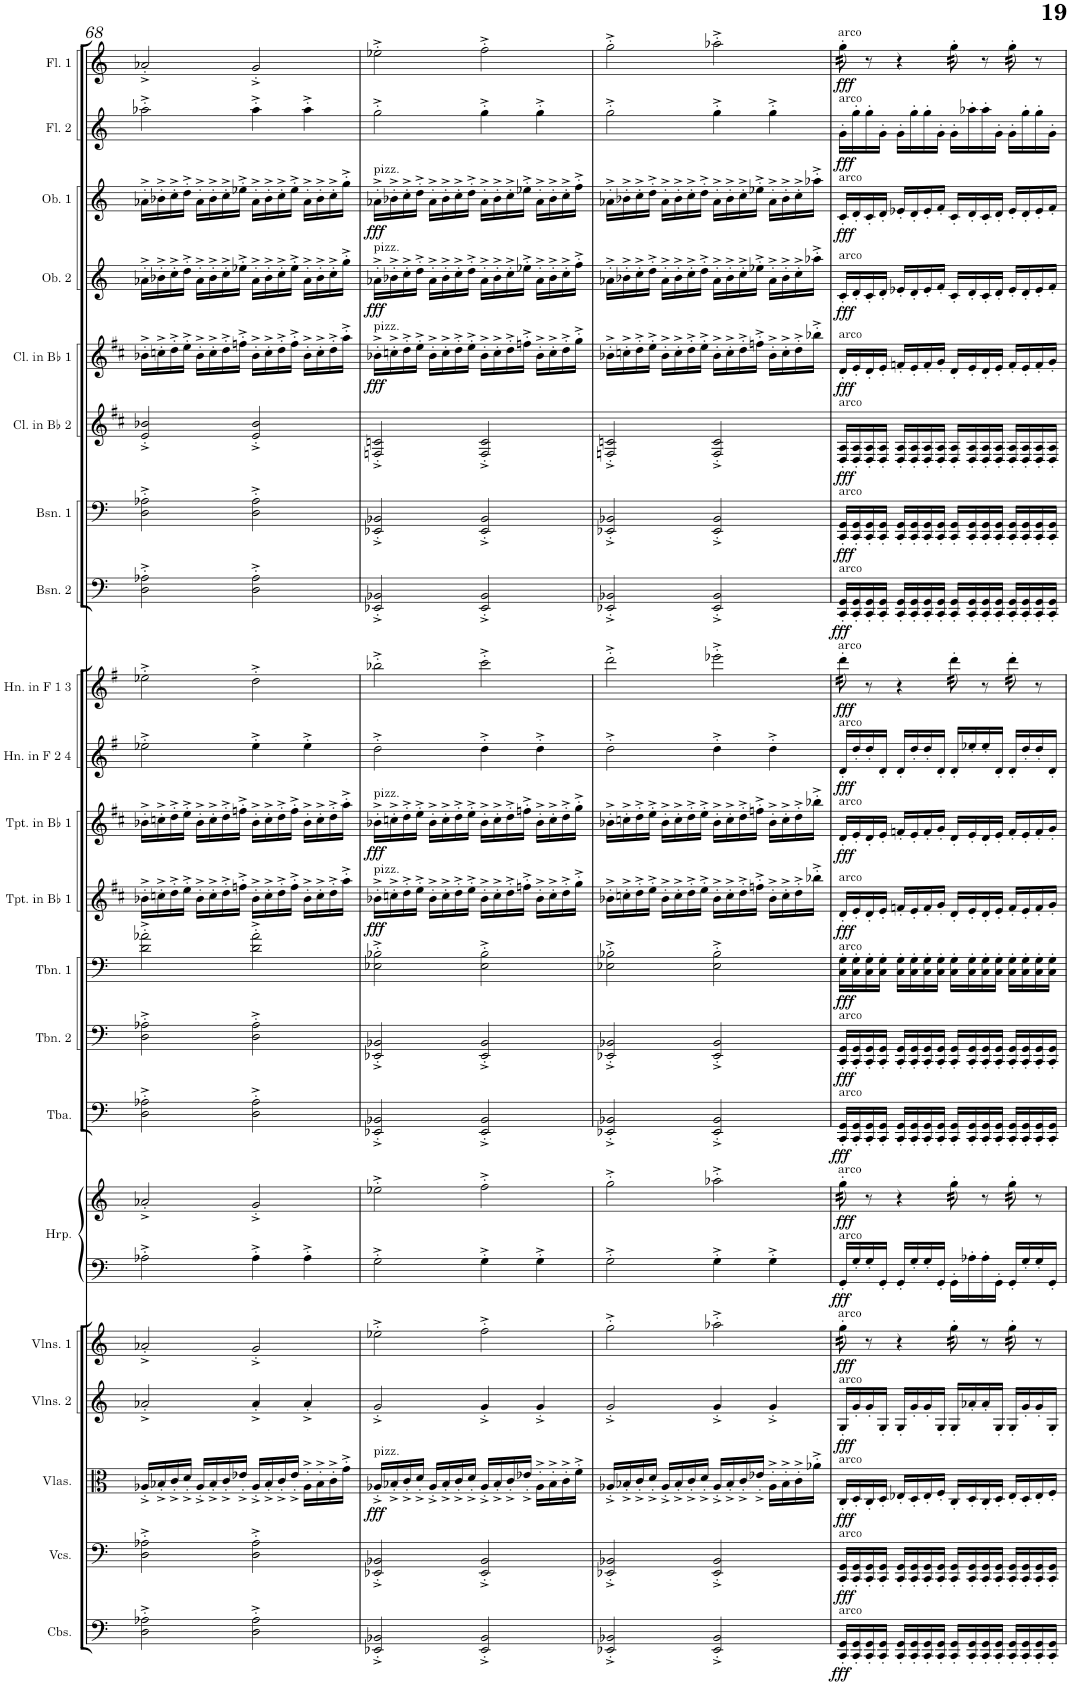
**kern	**dynam	**kern	**dynam	**kern	**dynam	**kern	**dynam	**kern	**dynam	**kern	**kern	**dynam	**kern	**dynam	**kern	**dynam	**kern	**dynam	**kern	**dynam	**kern	**dynam	**kern	**dynam	**kern	**dynam	**kern	**dynam	**kern	**dynam	**kern	**dynam	**kern	**dynam	**kern	**dynam	**kern	**dynam	**kern	**dynam	**kern	**dynam
*part21	*part21	*part20	*part20	*part19	*part19	*part18	*part18	*part17	*part17	*part16	*part16	*part16	*part15	*part15	*part14	*part14	*part13	*part13	*part12	*part12	*part11	*part11	*part10	*part10	*part9	*part9	*part8	*part8	*part7	*part7	*part6	*part6	*part5	*part5	*part4	*part4	*part3	*part3	*part2	*part2	*part1	*part1
*staff22	*staff22	*staff21	*staff21	*staff20	*staff20	*staff19	*staff19	*staff18	*staff18	*staff17	*staff16	*staff16/17	*staff15	*staff15	*staff14	*staff14	*staff13	*staff13	*staff12	*staff12	*staff11	*staff11	*staff10	*staff10	*staff9	*staff9	*staff8	*staff8	*staff7	*staff7	*staff6	*staff6	*staff5	*staff5	*staff4	*staff4	*staff3	*staff3	*staff2	*staff2	*staff1	*staff1
*I"Contrabasses	*	*I"Violoncellos	*	*I"Violas	*	*I"Violins 2	*	*I"Violins 1	*	*I"Harp	*	*	*I"Tuba	*	*I"Trombone 2	*	*I"Trombone 1	*	*I"Trumpet in Bb 1	*	*I"Trumpet in Bb 1	*	*I"Horn in F 2 &amp; 4	*	*I"Horn in F 1 &amp; 3	*	*I"Bassoon 2	*	*I"Bassoon 1	*	*I"Clarinet in Bb 2	*	*I"Clarinet in Bb 1	*	*I"Oboe 2	*	*I"Oboe 1	*	*I"Flute 2	*	*I"Flute 1	*
*I'Cbs.	*	*I'Vcs.	*	*I'Vlas.	*	*I'Vlns. 2	*	*I'Vlns. 1	*	*I'Hrp.	*	*	*I'Tba.	*	*I'Tbn. 2	*	*I'Tbn. 1	*	*I'Tpt. in Bb 1	*	*I'Tpt. in Bb 1	*	*I'Hn. in F 2 4	*	*I'Hn. in F 1 3	*	*I'Bsn. 2	*	*I'Bsn. 1	*	*I'Cl. in Bb 2	*	*I'Cl. in Bb 1	*	*I'Ob. 2	*	*I'Ob. 1	*	*I'Fl. 2	*	*I'Fl. 1	*
!!LO:PB:g=z
*clefF4	*	*clefF4	*	*clefC3	*	*clefG2	*	*clefG2	*	*clefF4	*clefG2	*	*clefF4	*	*clefF4	*	*clefF4	*	*clefG2	*	*clefG2	*	*clefG2	*	*clefG2	*	*clefF4	*	*clefF4	*	*clefG2	*	*clefG2	*	*clefG2	*	*clefG2	*	*clefG2	*	*clefG2	*
*Trd7c12	*	*	*	*	*	*	*	*	*	*	*	*	*	*	*	*	*	*	*Trd1c2	*	*Trd1c2	*	*Trd4c7	*	*Trd4c7	*	*	*	*	*	*Trd1c2	*	*Trd1c2	*	*	*	*	*	*	*	*	*
*k[]	*	*k[]	*	*k[]	*	*k[]	*	*k[]	*	*k[]	*k[]	*	*k[]	*	*k[]	*	*k[]	*	*k[f#c#]	*	*k[f#c#]	*	*k[f#]	*	*k[f#]	*	*k[]	*	*k[]	*	*k[f#c#]	*	*k[f#c#]	*	*k[]	*	*k[]	*	*k[]	*	*k[]	*
*M4/4	*	*M4/4	*	*M4/4	*	*M4/4	*	*M4/4	*	*M4/4	*M4/4	*	*M4/4	*	*M4/4	*	*M4/4	*	*M4/4	*	*M4/4	*	*M4/4	*	*M4/4	*	*M4/4	*	*M4/4	*	*M4/4	*	*M4/4	*	*M4/4	*	*M4/4	*	*M4/4	*	*M4/4	*
=68	=68	=68	=68	=68	=68	=68	=68	=68	=68	=68	=68	=68	=68	=68	=68	=68	=68	=68	=68	=68	=68	=68	=68	=68	=68	=68	=68	=68	=68	=68	=68	=68	=68	=68	=68	=68	=68	=68	=68	=68	=68	=68
2D\'^ 2A-X\'^	.	2D\'^ 2A-X\'^	.	16A-X'^/LL	.	2a-X'^/	.	2a-X'^/	.	2A-X'^\	2a-X'^/	.	2D\'^ 2A-X\'^	.	2D\'^ 2A-X\'^	.	2d\'^ 2a-X\'^	.	16b-X'^\LL	.	16b-X'^\LL	.	2ee-X'^\	.	2ee-X'^\	.	2D\'^ 2A-X\'^	.	2D\'^ 2A-X\'^	.	2e/'^ 2b-X/'^	.	16b-X'^\LL	.	16a-X'^\LL	.	16a-X'^\LL	.	2aa-X'^\	.	2a-X'^/	.
.	.	.	.	16B-X'^/	.	.	.	.	.	.	.	.	.	.	.	.	.	.	16ccn'^\	.	16ccn'^\	.	.	.	.	.	.	.	.	.	.	.	16ccn'^\	.	16b-X'^\	.	16b-X'^\	.	.	.	.	.
.	.	.	.	16c'^/	.	.	.	.	.	.	.	.	.	.	.	.	.	.	16dd'^\	.	16dd'^\	.	.	.	.	.	.	.	.	.	.	.	16dd'^\	.	16cc'^\	.	16cc'^\	.	.	.	.	.
.	.	.	.	16d'^/JJ	.	.	.	.	.	.	.	.	.	.	.	.	.	.	16ee'^\JJ	.	16ee'^\JJ	.	.	.	.	.	.	.	.	.	.	.	16ee'^\JJ	.	16dd'^\JJ	.	16dd'^\JJ	.	.	.	.	.
.	.	.	.	16A-'^/LL	.	.	.	.	.	.	.	.	.	.	.	.	.	.	16b-'^\LL	.	16b-'^\LL	.	.	.	.	.	.	.	.	.	.	.	16b-'^\LL	.	16a-'^\LL	.	16a-'^\LL	.	.	.	.	.
.	.	.	.	16B-'^/	.	.	.	.	.	.	.	.	.	.	.	.	.	.	16cc'^\	.	16cc'^\	.	.	.	.	.	.	.	.	.	.	.	16cc'^\	.	16b-'^\	.	16b-'^\	.	.	.	.	.
.	.	.	.	16c'^/	.	.	.	.	.	.	.	.	.	.	.	.	.	.	16dd'^\	.	16dd'^\	.	.	.	.	.	.	.	.	.	.	.	16dd'^\	.	16cc'^\	.	16cc'^\	.	.	.	.	.
.	.	.	.	16e-X'^/JJ	.	.	.	.	.	.	.	.	.	.	.	.	.	.	16ffn'^\JJ	.	16ffn'^\JJ	.	.	.	.	.	.	.	.	.	.	.	16ffn'^\JJ	.	16ee-X'^\JJ	.	16ee-X'^\JJ	.	.	.	.	.
2D\'^ 2A-\'^	.	2D\'^ 2A-\'^	.	16A-'^/LL	.	4a-'^/	.	2g'^/	.	4A-'^\	2g'^/	.	2D\'^ 2A-\'^	.	2D\'^ 2A-\'^	.	2d\'^ 2a-\'^	.	16b-'^\LL	.	16b-'^\LL	.	4ee-'^\	.	2dd'^\	.	2D\'^ 2A-\'^	.	2D\'^ 2A-\'^	.	2e/'^ 2b-/'^	.	16b-'^\LL	.	16a-'^\LL	.	16a-'^\LL	.	4aa-'^\	.	2g'^/	.
.	.	.	.	16B-'^/	.	.	.	.	.	.	.	.	.	.	.	.	.	.	16cc'^\	.	16cc'^\	.	.	.	.	.	.	.	.	.	.	.	16cc'^\	.	16b-'^\	.	16b-'^\	.	.	.	.	.
.	.	.	.	16c'^/	.	.	.	.	.	.	.	.	.	.	.	.	.	.	16dd'^\	.	16dd'^\	.	.	.	.	.	.	.	.	.	.	.	16dd'^\	.	16cc'^\	.	16cc'^\	.	.	.	.	.
.	.	.	.	16e-'^/JJ	.	.	.	.	.	.	.	.	.	.	.	.	.	.	16ff'^\JJ	.	16ff'^\JJ	.	.	.	.	.	.	.	.	.	.	.	16ff'^\JJ	.	16ee-'^\JJ	.	16ee-'^\JJ	.	.	.	.	.
.	.	.	.	16A-'^\LL	.	4a-'^/	.	.	.	4A-'^\	.	.	.	.	.	.	.	.	16b-'^\LL	.	16b-'^\LL	.	4ee-'^\	.	.	.	.	.	.	.	.	.	16b-'^\LL	.	16a-'^\LL	.	16a-'^\LL	.	4aa-'^\	.	.	.
.	.	.	.	16B-'^\	.	.	.	.	.	.	.	.	.	.	.	.	.	.	16cc'^\	.	16cc'^\	.	.	.	.	.	.	.	.	.	.	.	16cc'^\	.	16b-'^\	.	16b-'^\	.	.	.	.	.
.	.	.	.	16c'^\	.	.	.	.	.	.	.	.	.	.	.	.	.	.	16dd'^\	.	16dd'^\	.	.	.	.	.	.	.	.	.	.	.	16dd'^\	.	16cc'^\	.	16cc'^\	.	.	.	.	.
.	.	.	.	16g'^\JJ	.	.	.	.	.	.	.	.	.	.	.	.	.	.	16aa'^\JJ	.	16aa'^\JJ	.	.	.	.	.	.	.	.	.	.	.	16aa'^\JJ	.	16gg'^\JJ	.	16gg'^\JJ	.	.	.	.	.
=69	=69	=69	=69	=69	=69	=69	=69	=69	=69	=69	=69	=69	=69	=69	=69	=69	=69	=69	=69	=69	=69	=69	=69	=69	=69	=69	=69	=69	=69	=69	=69	=69	=69	=69	=69	=69	=69	=69	=69	=69	=69	=69
!	!	!	!	!	!	!	!	!	!	!	!	!	!	!	!	!	!	!	!	!	!	!	!	!	!	!	!	!	!	!	!	!	!	!	!	!	!LO:TX:a:t=pizz.	!	!	!	!	!
!	!	!	!	!	!	!	!	!	!	!	!	!	!	!	!	!	!	!	!	!	!	!	!	!	!	!	!	!	!	!	!	!	!	!	!LO:TX:a:t=pizz.	!	!	!	!	!	!	!
!	!	!	!	!	!	!	!	!	!	!	!	!	!	!	!	!	!	!	!	!	!	!	!	!	!	!	!	!	!	!	!	!	!LO:TX:a:t=pizz.	!	!	!	!	!	!	!	!	!
!	!	!	!	!	!	!	!	!	!	!	!	!	!	!	!	!	!	!	!	!	!LO:TX:a:t=pizz.	!	!	!	!	!	!	!	!	!	!	!	!	!	!	!	!	!	!	!	!	!
!	!	!	!	!	!	!	!	!	!	!	!	!	!	!	!	!	!	!	!LO:TX:a:t=pizz.	!	!	!	!	!	!	!	!	!	!	!	!	!	!	!	!	!	!	!	!	!	!	!
!	!	!	!	!LO:TX:a:t=pizz.	!	!	!	!	!	!	!	!	!	!	!	!	!	!	!	!	!	!	!	!	!	!	!	!	!	!	!	!	!	!	!	!	!	!	!	!	!	!
!	!	!	!	!	!LO:DY:b	!	!	!	!	!	!	!	!	!	!	!	!	!	!	!LO:DY:b	!	!LO:DY:b	!	!	!	!	!	!	!	!	!	!	!	!LO:DY:b	!	!LO:DY:b	!	!LO:DY:b	!	!	!	!
2EE-X/'^ 2BB-X/'^	.	2EE-X/'^ 2BB-X/'^	.	16A-X'^/LL	fff	2g'^/	.	2ee-X'^\	.	2G'^\	2ee-X'^\	.	2EE-X/'^ 2BB-X/'^	.	2EE-X/'^ 2BB-X/'^	.	2E-X\'^ 2B-X\'^	.	16b-X'^\LL	fff	16b-X'^\LL	fff	2dd'^\	.	2bb-X'^\	.	2EE-X/'^ 2BB-X/'^	.	2EE-X/'^ 2BB-X/'^	.	2Fn/'^ 2cn/'^	.	16b-X'^\LL	fff	16a-X'^\LL	fff	16a-X'^\LL	fff	2gg'^\	.	2ee-X'^\	.
.	.	.	.	16B-X'^/	.	.	.	.	.	.	.	.	.	.	.	.	.	.	16ccn'^\	.	16ccn'^\	.	.	.	.	.	.	.	.	.	.	.	16ccn'^\	.	16b-X'^\	.	16b-X'^\	.	.	.	.	.
.	.	.	.	16c'^/	.	.	.	.	.	.	.	.	.	.	.	.	.	.	16dd'^\	.	16dd'^\	.	.	.	.	.	.	.	.	.	.	.	16dd'^\	.	16cc'^\	.	16cc'^\	.	.	.	.	.
.	.	.	.	16d'^/JJ	.	.	.	.	.	.	.	.	.	.	.	.	.	.	16ee'^\JJ	.	16ee'^\JJ	.	.	.	.	.	.	.	.	.	.	.	16ee'^\JJ	.	16dd'^\JJ	.	16dd'^\JJ	.	.	.	.	.
.	.	.	.	16A-'^/LL	.	.	.	.	.	.	.	.	.	.	.	.	.	.	16b-'^\LL	.	16b-'^\LL	.	.	.	.	.	.	.	.	.	.	.	16b-'^\LL	.	16a-'^\LL	.	16a-'^\LL	.	.	.	.	.
.	.	.	.	16B-'^/	.	.	.	.	.	.	.	.	.	.	.	.	.	.	16cc'^\	.	16cc'^\	.	.	.	.	.	.	.	.	.	.	.	16cc'^\	.	16b-'^\	.	16b-'^\	.	.	.	.	.
.	.	.	.	16c'^/	.	.	.	.	.	.	.	.	.	.	.	.	.	.	16dd'^\	.	16dd'^\	.	.	.	.	.	.	.	.	.	.	.	16dd'^\	.	16cc'^\	.	16cc'^\	.	.	.	.	.
.	.	.	.	16d'^/JJ	.	.	.	.	.	.	.	.	.	.	.	.	.	.	16ee'^\JJ	.	16ee'^\JJ	.	.	.	.	.	.	.	.	.	.	.	16ee'^\JJ	.	16dd'^\JJ	.	16dd'^\JJ	.	.	.	.	.
2EE-/'^ 2BB-/'^	.	2EE-/'^ 2BB-/'^	.	16A-'^/LL	.	4g'^/	.	2ff'^\	.	4G'^\	2ff'^\	.	2EE-/'^ 2BB-/'^	.	2EE-/'^ 2BB-/'^	.	2E-\'^ 2B-\'^	.	16b-'^\LL	.	16b-'^\LL	.	4dd'^\	.	2ccc'^\	.	2EE-/'^ 2BB-/'^	.	2EE-/'^ 2BB-/'^	.	2F/'^ 2c/'^	.	16b-'^\LL	.	16a-'^\LL	.	16a-'^\LL	.	4gg'^\	.	2ff'^\	.
.	.	.	.	16B-'^/	.	.	.	.	.	.	.	.	.	.	.	.	.	.	16cc'^\	.	16cc'^\	.	.	.	.	.	.	.	.	.	.	.	16cc'^\	.	16b-'^\	.	16b-'^\	.	.	.	.	.
.	.	.	.	16c'^/	.	.	.	.	.	.	.	.	.	.	.	.	.	.	16dd'^\	.	16dd'^\	.	.	.	.	.	.	.	.	.	.	.	16dd'^\	.	16cc'^\	.	16cc'^\	.	.	.	.	.
.	.	.	.	16e-X'^/JJ	.	.	.	.	.	.	.	.	.	.	.	.	.	.	16ffn'^\JJ	.	16ffn'^\JJ	.	.	.	.	.	.	.	.	.	.	.	16ffn'^\JJ	.	16ee-X'^\JJ	.	16ee-X'^\JJ	.	.	.	.	.
.	.	.	.	16A-'^\LL	.	4g'^/	.	.	.	4G'^\	.	.	.	.	.	.	.	.	16b-'^\LL	.	16b-'^\LL	.	4dd'^\	.	.	.	.	.	.	.	.	.	16b-'^\LL	.	16a-'^\LL	.	16a-'^\LL	.	4gg'^\	.	.	.
.	.	.	.	16B-'^\	.	.	.	.	.	.	.	.	.	.	.	.	.	.	16cc'^\	.	16cc'^\	.	.	.	.	.	.	.	.	.	.	.	16cc'^\	.	16b-'^\	.	16b-'^\	.	.	.	.	.
.	.	.	.	16c'^\	.	.	.	.	.	.	.	.	.	.	.	.	.	.	16dd'^\	.	16dd'^\	.	.	.	.	.	.	.	.	.	.	.	16dd'^\	.	16cc'^\	.	16cc'^\	.	.	.	.	.
.	.	.	.	16f'^\JJ	.	.	.	.	.	.	.	.	.	.	.	.	.	.	16gg'^\JJ	.	16gg'^\JJ	.	.	.	.	.	.	.	.	.	.	.	16gg'^\JJ	.	16ff'^\JJ	.	16ff'^\JJ	.	.	.	.	.
=70	=70	=70	=70	=70	=70	=70	=70	=70	=70	=70	=70	=70	=70	=70	=70	=70	=70	=70	=70	=70	=70	=70	=70	=70	=70	=70	=70	=70	=70	=70	=70	=70	=70	=70	=70	=70	=70	=70	=70	=70	=70	=70
2EE-X/'^ 2BB-X/'^	.	2EE-X/'^ 2BB-X/'^	.	16A-X'^/LL	.	2g'^/	.	2gg'^\	.	2G'^\	2gg'^\	.	2EE-X/'^ 2BB-X/'^	.	2EE-X/'^ 2BB-X/'^	.	2E-X\'^ 2B-X\'^	.	16b-X'^\LL	.	16b-X'^\LL	.	2dd'^\	.	2ddd'^\	.	2EE-X/'^ 2BB-X/'^	.	2EE-X/'^ 2BB-X/'^	.	2Fn/'^ 2cn/'^	.	16b-X'^\LL	.	16a-X'^\LL	.	16a-X'^\LL	.	2gg'^\	.	2gg'^\	.
.	.	.	.	16B-X'^/	.	.	.	.	.	.	.	.	.	.	.	.	.	.	16ccn'^\	.	16ccn'^\	.	.	.	.	.	.	.	.	.	.	.	16ccn'^\	.	16b-X'^\	.	16b-X'^\	.	.	.	.	.
.	.	.	.	16c'^/	.	.	.	.	.	.	.	.	.	.	.	.	.	.	16dd'^\	.	16dd'^\	.	.	.	.	.	.	.	.	.	.	.	16dd'^\	.	16cc'^\	.	16cc'^\	.	.	.	.	.
.	.	.	.	16d'^/JJ	.	.	.	.	.	.	.	.	.	.	.	.	.	.	16ee'^\JJ	.	16ee'^\JJ	.	.	.	.	.	.	.	.	.	.	.	16ee'^\JJ	.	16dd'^\JJ	.	16dd'^\JJ	.	.	.	.	.
.	.	.	.	16A-'^/LL	.	.	.	.	.	.	.	.	.	.	.	.	.	.	16b-'^\LL	.	16b-'^\LL	.	.	.	.	.	.	.	.	.	.	.	16b-'^\LL	.	16a-'^\LL	.	16a-'^\LL	.	.	.	.	.
.	.	.	.	16B-'^/	.	.	.	.	.	.	.	.	.	.	.	.	.	.	16cc'^\	.	16cc'^\	.	.	.	.	.	.	.	.	.	.	.	16cc'^\	.	16b-'^\	.	16b-'^\	.	.	.	.	.
.	.	.	.	16c'^/	.	.	.	.	.	.	.	.	.	.	.	.	.	.	16dd'^\	.	16dd'^\	.	.	.	.	.	.	.	.	.	.	.	16dd'^\	.	16cc'^\	.	16cc'^\	.	.	.	.	.
.	.	.	.	16d'^/JJ	.	.	.	.	.	.	.	.	.	.	.	.	.	.	16ee'^\JJ	.	16ee'^\JJ	.	.	.	.	.	.	.	.	.	.	.	16ee'^\JJ	.	16dd'^\JJ	.	16dd'^\JJ	.	.	.	.	.
2EE-/'^ 2BB-/'^	.	2EE-/'^ 2BB-/'^	.	16A-'^/LL	.	4g'^/	.	2aa-X'^\	.	4G'^\	2aa-X'^\	.	2EE-/'^ 2BB-/'^	.	2EE-/'^ 2BB-/'^	.	2E-\'^ 2B-\'^	.	16b-'^\LL	.	16b-'^\LL	.	4dd'^\	.	2eee-X'^\	.	2EE-/'^ 2BB-/'^	.	2EE-/'^ 2BB-/'^	.	2F/'^ 2c/'^	.	16b-'^\LL	.	16a-'^\LL	.	16a-'^\LL	.	4gg'^\	.	2aa-X'^\	.
.	.	.	.	16B-'^/	.	.	.	.	.	.	.	.	.	.	.	.	.	.	16cc'^\	.	16cc'^\	.	.	.	.	.	.	.	.	.	.	.	16cc'^\	.	16b-'^\	.	16b-'^\	.	.	.	.	.
.	.	.	.	16c'^/	.	.	.	.	.	.	.	.	.	.	.	.	.	.	16dd'^\	.	16dd'^\	.	.	.	.	.	.	.	.	.	.	.	16dd'^\	.	16cc'^\	.	16cc'^\	.	.	.	.	.
.	.	.	.	16e-X'^/JJ	.	.	.	.	.	.	.	.	.	.	.	.	.	.	16ffn'^\JJ	.	16ffn'^\JJ	.	.	.	.	.	.	.	.	.	.	.	16ffn'^\JJ	.	16ee-X'^\JJ	.	16ee-X'^\JJ	.	.	.	.	.
.	.	.	.	16A-'^\LL	.	4g'^/	.	.	.	4G'^\	.	.	.	.	.	.	.	.	16b-'^\LL	.	16b-'^\LL	.	4dd'^\	.	.	.	.	.	.	.	.	.	16b-'^\LL	.	16a-'^\LL	.	16a-'^\LL	.	4gg'^\	.	.	.
.	.	.	.	16B-'^\	.	.	.	.	.	.	.	.	.	.	.	.	.	.	16cc'^\	.	16cc'^\	.	.	.	.	.	.	.	.	.	.	.	16cc'^\	.	16b-'^\	.	16b-'^\	.	.	.	.	.
.	.	.	.	16c'^\	.	.	.	.	.	.	.	.	.	.	.	.	.	.	16dd'^\	.	16dd'^\	.	.	.	.	.	.	.	.	.	.	.	16dd'^\	.	16cc'^\	.	16cc'^\	.	.	.	.	.
.	.	.	.	16a-X'^\JJ	.	.	.	.	.	.	.	.	.	.	.	.	.	.	16bb-X'^\JJ	.	16bb-X'^\JJ	.	.	.	.	.	.	.	.	.	.	.	16bb-X'^\JJ	.	16aa-X'^\JJ	.	16aa-X'^\JJ	.	.	.	.	.
=71	=71	=71	=71	=71	=71	=71	=71	=71	=71	=71	=71	=71	=71	=71	=71	=71	=71	=71	=71	=71	=71	=71	=71	=71	=71	=71	=71	=71	=71	=71	=71	=71	=71	=71	=71	=71	=71	=71	=71	=71	=71	=71
!	!	!	!	!	!	!	!	!	!	!	!	!	!	!	!	!	!	!	!	!	!	!	!	!	!	!	!	!	!	!	!	!	!	!	!	!	!	!	!	!	!LO:TX:a:t=arco	!
!	!	!	!	!	!	!	!	!	!	!	!	!	!	!	!	!	!	!	!	!	!	!	!	!	!	!	!	!	!	!	!	!	!	!	!	!	!	!	!LO:TX:a:t=arco	!	!	!
!	!	!	!	!	!	!	!	!	!	!	!	!	!	!	!	!	!	!	!	!	!	!	!	!	!	!	!	!	!	!	!	!	!	!	!	!	!LO:TX:a:t=arco	!	!	!	!	!
!	!	!	!	!	!	!	!	!	!	!	!	!	!	!	!	!	!	!	!	!	!	!	!	!	!	!	!	!	!	!	!	!	!	!	!LO:TX:a:t=arco	!	!	!	!	!	!	!
!	!	!	!	!	!	!	!	!	!	!	!	!	!	!	!	!	!	!	!	!	!	!	!	!	!	!	!	!	!	!	!	!	!LO:TX:a:t=arco	!	!	!	!	!	!	!	!	!
!	!	!	!	!	!	!	!	!	!	!	!	!	!	!	!	!	!	!	!	!	!	!	!	!	!	!	!	!	!	!	!LO:TX:a:t=arco	!	!	!	!	!	!	!	!	!	!	!
!	!	!	!	!	!	!	!	!	!	!	!	!	!	!	!	!	!	!	!	!	!	!	!	!	!	!	!	!	!LO:TX:a:t=arco	!	!	!	!	!	!	!	!	!	!	!	!	!
!	!	!	!	!	!	!	!	!	!	!	!	!	!	!	!	!	!	!	!	!	!	!	!	!	!	!	!LO:TX:a:t=arco	!	!	!	!	!	!	!	!	!	!	!	!	!	!	!
!	!	!	!	!	!	!	!	!	!	!	!	!	!	!	!	!	!	!	!	!	!	!	!	!	!LO:TX:a:t=arco	!	!	!	!	!	!	!	!	!	!	!	!	!	!	!	!	!
!	!	!	!	!	!	!	!	!	!	!	!	!	!	!	!	!	!	!	!	!	!	!	!LO:TX:a:t=arco	!	!	!	!	!	!	!	!	!	!	!	!	!	!	!	!	!	!	!
!	!	!	!	!	!	!	!	!	!	!	!	!	!	!	!	!	!	!	!	!	!LO:TX:a:t=arco	!	!	!	!	!	!	!	!	!	!	!	!	!	!	!	!	!	!	!	!	!
!	!	!	!	!	!	!	!	!	!	!	!	!	!	!	!	!	!	!	!LO:TX:a:t=arco	!	!	!	!	!	!	!	!	!	!	!	!	!	!	!	!	!	!	!	!	!	!	!
!	!	!	!	!	!	!	!	!	!	!	!	!	!	!	!	!	!LO:TX:a:t=arco	!	!	!	!	!	!	!	!	!	!	!	!	!	!	!	!	!	!	!	!	!	!	!	!	!
!	!	!	!	!	!	!	!	!	!	!	!	!	!	!	!LO:TX:a:t=arco	!	!	!	!	!	!	!	!	!	!	!	!	!	!	!	!	!	!	!	!	!	!	!	!	!	!	!
!	!	!	!	!	!	!	!	!	!	!	!	!	!LO:TX:a:t=arco	!	!	!	!	!	!	!	!	!	!	!	!	!	!	!	!	!	!	!	!	!	!	!	!	!	!	!	!	!
!	!	!	!	!	!	!	!	!	!	!	!LO:TX:a:t=arco	!	!	!	!	!	!	!	!	!	!	!	!	!	!	!	!	!	!	!	!	!	!	!	!	!	!	!	!	!	!	!
!	!	!	!	!	!	!	!	!	!	!LO:TX:a:t=arco	!	!	!	!	!	!	!	!	!	!	!	!	!	!	!	!	!	!	!	!	!	!	!	!	!	!	!	!	!	!	!	!
!	!	!	!	!	!	!	!	!LO:TX:a:t=arco	!	!	!	!	!	!	!	!	!	!	!	!	!	!	!	!	!	!	!	!	!	!	!	!	!	!	!	!	!	!	!	!	!	!
!	!	!	!	!	!	!LO:TX:a:t=arco	!	!	!	!	!	!	!	!	!	!	!	!	!	!	!	!	!	!	!	!	!	!	!	!	!	!	!	!	!	!	!	!	!	!	!	!
!	!	!	!	!LO:TX:a:t=arco	!	!	!	!	!	!	!	!	!	!	!	!	!	!	!	!	!	!	!	!	!	!	!	!	!	!	!	!	!	!	!	!	!	!	!	!	!	!
!	!	!LO:TX:a:t=arco	!	!	!	!	!	!	!	!	!	!	!	!	!	!	!	!	!	!	!	!	!	!	!	!	!	!	!	!	!	!	!	!	!	!	!	!	!	!	!	!
!LO:TX:a:t=arco	!	!	!	!	!	!	!	!	!	!	!	!	!	!	!	!	!	!	!	!	!	!	!	!	!	!	!	!	!	!	!	!	!	!	!	!	!	!	!	!	!	!
!	!LO:DY:b	!	!LO:DY:b	!	!LO:DY:b	!	!LO:DY:b	!	!LO:DY:b	!	!	!LO:DY:b=2	!	!	!	!	!	!	!	!	!	!	!	!	!	!	!	!	!	!	!	!	!	!	!	!	!	!	!	!	!	!
!	!	!	!	!	!	!	!	!	!	!	!	!LO:DY:n=1:b	!	!LO:DY:b	!	!LO:DY:b	!	!LO:DY:b	!	!LO:DY:b	!	!LO:DY:b	!	!LO:DY:b	!	!LO:DY:b	!	!LO:DY:b	!	!LO:DY:b	!	!LO:DY:b	!	!LO:DY:b	!	!LO:DY:b	!	!LO:DY:b	!	!LO:DY:b	!	!LO:DY:b
*	*	*	*	*	*	*	*	*tremolo	*	*	*	*	*	*	*	*	*	*	*	*	*	*	*	*	*	*	*	*	*	*	*	*	*	*	*	*	*	*	*	*	*	*
*	*	*	*	*	*	*	*	*	*	*	*tremolo	*	*	*	*	*	*	*	*	*	*	*	*	*	*	*	*	*	*	*	*	*	*	*	*	*	*	*	*	*	*	*
*	*	*	*	*	*	*	*	*	*	*	*	*	*	*	*	*	*	*	*	*	*	*	*	*	*tremolo	*	*	*	*	*	*	*	*	*	*	*	*	*	*	*	*	*
*	*	*	*	*	*	*	*	*	*	*	*	*	*	*	*	*	*	*	*	*	*	*	*	*	*	*	*	*	*	*	*	*	*	*	*	*	*	*	*	*	*tremolo	*
16CC/' 16GG/'LL	fff	16CC/' 16GG/'LL	fff	16C'/LL	fff	16G'/LL	fff	32gg'\	fff	16GG'/LL	32gg'\	fff fff	16CC/' 16GG/'LL	fff	16CC/' 16GG/'LL	fff	16C\' 16G\'LL	fff	16d'/LL	fff	16d'/LL	fff	16d'/LL	fff	32ddd'\	fff	16CC/' 16GG/'LL	fff	16CC/' 16GG/'LL	fff	16D/' 16A/'LL	fff	16d'/LL	fff	16c'/LL	fff	16c'/LL	fff	16g'\LL	fff	32gg'\	fff
.	.	.	.	.	.	.	.	32gg'\	.	.	32gg'\	.	.	.	.	.	.	.	.	.	.	.	.	.	32ddd'\	.	.	.	.	.	.	.	.	.	.	.	.	.	.	.	32gg'\	.
16CC/' 16GG/'	.	16CC/' 16GG/'	.	16D'/	.	16g'/	.	32gg'\	.	16G'/	32gg'\	.	16CC/' 16GG/'	.	16CC/' 16GG/'	.	16C\' 16G\'	.	16e'/	.	16e'/	.	16dd'/	.	32ddd'\	.	16CC/' 16GG/'	.	16CC/' 16GG/'	.	16D/' 16A/'	.	16e'/	.	16d'/	.	16d'/	.	16gg'\	.	32gg'\	.
.	.	.	.	.	.	.	.	32gg'\	.	.	32gg'\	.	.	.	.	.	.	.	.	.	.	.	.	.	32ddd'\	.	.	.	.	.	.	.	.	.	.	.	.	.	.	.	32gg'\	.
16CC/' 16GG/'	.	16CC/' 16GG/'	.	16C'/	.	16g'/	.	8r	.	16G'/	8r	.	16CC/' 16GG/'	.	16CC/' 16GG/'	.	16C\' 16G\'	.	16d'/	.	16d'/	.	16dd'/	.	8r	.	16CC/' 16GG/'	.	16CC/' 16GG/'	.	16D/' 16A/'	.	16d'/	.	16c'/	.	16c'/	.	16gg'\	.	8r	.
16CC/' 16GG/'JJ	.	16CC/' 16GG/'JJ	.	16D'/JJ	.	16G'/JJ	.	.	.	16GG'/JJ	.	.	16CC/' 16GG/'JJ	.	16CC/' 16GG/'JJ	.	16C\' 16G\'JJ	.	16e'/JJ	.	16e'/JJ	.	16d'/JJ	.	.	.	16CC/' 16GG/'JJ	.	16CC/' 16GG/'JJ	.	16D/' 16A/'JJ	.	16e'/JJ	.	16d'/JJ	.	16d'/JJ	.	16g'\JJ	.	.	.
16CC/' 16GG/'LL	.	16CC/' 16GG/'LL	.	16E-X'/LL	.	16G'/LL	.	4r	.	16GG'/LL	4r	.	16CC/' 16GG/'LL	.	16CC/' 16GG/'LL	.	16C\' 16G\'LL	.	16fn'/LL	.	16fn'/LL	.	16d'/LL	.	4r	.	16CC/' 16GG/'LL	.	16CC/' 16GG/'LL	.	16D/' 16A/'LL	.	16fn'/LL	.	16e-X'/LL	.	16e-X'/LL	.	16g'\LL	.	4r	.
16CC/' 16GG/'	.	16CC/' 16GG/'	.	16D'/	.	16g'/	.	.	.	16G'/	.	.	16CC/' 16GG/'	.	16CC/' 16GG/'	.	16C\' 16G\'	.	16e'/	.	16e'/	.	16dd'/	.	.	.	16CC/' 16GG/'	.	16CC/' 16GG/'	.	16D/' 16A/'	.	16e'/	.	16d'/	.	16d'/	.	16gg'\	.	.	.
16CC/' 16GG/'	.	16CC/' 16GG/'	.	16E-'/	.	16g'/	.	.	.	16G'/	.	.	16CC/' 16GG/'	.	16CC/' 16GG/'	.	16C\' 16G\'	.	16f'/	.	16f'/	.	16dd'/	.	.	.	16CC/' 16GG/'	.	16CC/' 16GG/'	.	16D/' 16A/'	.	16f'/	.	16e-'/	.	16e-'/	.	16gg'\	.	.	.
16CC/' 16GG/'JJ	.	16CC/' 16GG/'JJ	.	16F'/JJ	.	16G'/JJ	.	.	.	16GG'/JJ	.	.	16CC/' 16GG/'JJ	.	16CC/' 16GG/'JJ	.	16C\' 16G\'JJ	.	16g'/JJ	.	16g'/JJ	.	16d'/JJ	.	.	.	16CC/' 16GG/'JJ	.	16CC/' 16GG/'JJ	.	16D/' 16A/'JJ	.	16g'/JJ	.	16f'/JJ	.	16f'/JJ	.	16g'\JJ	.	.	.
16CC/' 16GG/'LL	.	16CC/' 16GG/'LL	.	16C'/LL	.	16G'/LL	.	32gg'\	.	16GG'\LL	32gg'\	.	16CC/' 16GG/'LL	.	16CC/' 16GG/'LL	.	16C\' 16G\'LL	.	16d'/LL	.	16d'/LL	.	16d'/LL	.	32ddd'\	.	16CC/' 16GG/'LL	.	16CC/' 16GG/'LL	.	16D/' 16A/'LL	.	16d'/LL	.	16c'/LL	.	16c'/LL	.	16g'\LL	.	32gg'\	.
.	.	.	.	.	.	.	.	32gg'\	.	.	32gg'\	.	.	.	.	.	.	.	.	.	.	.	.	.	32ddd'\	.	.	.	.	.	.	.	.	.	.	.	.	.	.	.	32gg'\	.
16CC/' 16GG/'	.	16CC/' 16GG/'	.	16D'/	.	16a-X'/	.	32gg'\	.	16A-X'\	32gg'\	.	16CC/' 16GG/'	.	16CC/' 16GG/'	.	16C\' 16G\'	.	16e'/	.	16e'/	.	16ee-X'/	.	32ddd'\	.	16CC/' 16GG/'	.	16CC/' 16GG/'	.	16D/' 16A/'	.	16e'/	.	16d'/	.	16d'/	.	16aa-X'\	.	32gg'\	.
.	.	.	.	.	.	.	.	32gg'\	.	.	32gg'\	.	.	.	.	.	.	.	.	.	.	.	.	.	32ddd'\	.	.	.	.	.	.	.	.	.	.	.	.	.	.	.	32gg'\	.
16CC/' 16GG/'	.	16CC/' 16GG/'	.	16C'/	.	16a-'/	.	8r	.	16A-'\	8r	.	16CC/' 16GG/'	.	16CC/' 16GG/'	.	16C\' 16G\'	.	16d'/	.	16d'/	.	16ee-'/	.	8r	.	16CC/' 16GG/'	.	16CC/' 16GG/'	.	16D/' 16A/'	.	16d'/	.	16c'/	.	16c'/	.	16aa-'\	.	8r	.
16CC/' 16GG/'JJ	.	16CC/' 16GG/'JJ	.	16D'/JJ	.	16G'/JJ	.	.	.	16GG'\JJ	.	.	16CC/' 16GG/'JJ	.	16CC/' 16GG/'JJ	.	16C\' 16G\'JJ	.	16e'/JJ	.	16e'/JJ	.	16d'/JJ	.	.	.	16CC/' 16GG/'JJ	.	16CC/' 16GG/'JJ	.	16D/' 16A/'JJ	.	16e'/JJ	.	16d'/JJ	.	16d'/JJ	.	16g'\JJ	.	.	.
16CC/' 16GG/'LL	.	16CC/' 16GG/'LL	.	16E-'/LL	.	16G'/LL	.	32gg'\	.	16GG'/LL	32gg'\	.	16CC/' 16GG/'LL	.	16CC/' 16GG/'LL	.	16C\' 16G\'LL	.	16f'/LL	.	16f'/LL	.	16d'/LL	.	32ddd'\	.	16CC/' 16GG/'LL	.	16CC/' 16GG/'LL	.	16D/' 16A/'LL	.	16f'/LL	.	16e-'/LL	.	16e-'/LL	.	16g'\LL	.	32gg'\	.
.	.	.	.	.	.	.	.	32gg'\	.	.	32gg'\	.	.	.	.	.	.	.	.	.	.	.	.	.	32ddd'\	.	.	.	.	.	.	.	.	.	.	.	.	.	.	.	32gg'\	.
16CC/' 16GG/'	.	16CC/' 16GG/'	.	16D'/	.	16g'/	.	32gg'\	.	16G'/	32gg'\	.	16CC/' 16GG/'	.	16CC/' 16GG/'	.	16C\' 16G\'	.	16e'/	.	16e'/	.	16dd'/	.	32ddd'\	.	16CC/' 16GG/'	.	16CC/' 16GG/'	.	16D/' 16A/'	.	16e'/	.	16d'/	.	16d'/	.	16gg'\	.	32gg'\	.
.	.	.	.	.	.	.	.	32gg'\	.	.	32gg'\	.	.	.	.	.	.	.	.	.	.	.	.	.	32ddd'\	.	.	.	.	.	.	.	.	.	.	.	.	.	.	.	32gg'\	.
*	*	*	*	*	*	*	*	*	*	*	*	*	*	*	*	*	*	*	*	*	*	*	*	*	*	*	*	*	*	*	*	*	*	*	*	*	*	*	*	*	*Xtremolo	*
*	*	*	*	*	*	*	*	*	*	*	*	*	*	*	*	*	*	*	*	*	*	*	*	*	*Xtremolo	*	*	*	*	*	*	*	*	*	*	*	*	*	*	*	*	*
*	*	*	*	*	*	*	*	*	*	*	*Xtremolo	*	*	*	*	*	*	*	*	*	*	*	*	*	*	*	*	*	*	*	*	*	*	*	*	*	*	*	*	*	*	*
*	*	*	*	*	*	*	*	*Xtremolo	*	*	*	*	*	*	*	*	*	*	*	*	*	*	*	*	*	*	*	*	*	*	*	*	*	*	*	*	*	*	*	*	*	*
16CC/' 16GG/'	.	16CC/' 16GG/'	.	16E-'/	.	16g'/	.	8r	.	16G'/	8r	.	16CC/' 16GG/'	.	16CC/' 16GG/'	.	16C\' 16G\'	.	16f'/	.	16f'/	.	16dd'/	.	8r	.	16CC/' 16GG/'	.	16CC/' 16GG/'	.	16D/' 16A/'	.	16f'/	.	16e-'/	.	16e-'/	.	16gg'\	.	8r	.
16CC/' 16GG/'JJ	.	16CC/' 16GG/'JJ	.	16F'/JJ	.	16G'/JJ	.	.	.	16GG'/JJ	.	.	16CC/' 16GG/'JJ	.	16CC/' 16GG/'JJ	.	16C\' 16G\'JJ	.	16g'/JJ	.	16g'/JJ	.	16d'/JJ	.	.	.	16CC/' 16GG/'JJ	.	16CC/' 16GG/'JJ	.	16D/' 16A/'JJ	.	16g'/JJ	.	16f'/JJ	.	16f'/JJ	.	16g'\JJ	.	.	.
=	=	=	=	=	=	=	=	=	=	=	=	=	=	=	=	=	=	=	=	=	=	=	=	=	=	=	=	=	=	=	=	=	=	=	=	=	=	=	=	=	=	=
*-	*-	*-	*-	*-	*-	*-	*-	*-	*-	*-	*-	*-	*-	*-	*-	*-	*-	*-	*-	*-	*-	*-	*-	*-	*-	*-	*-	*-	*-	*-	*-	*-	*-	*-	*-	*-	*-	*-	*-	*-	*-	*-
